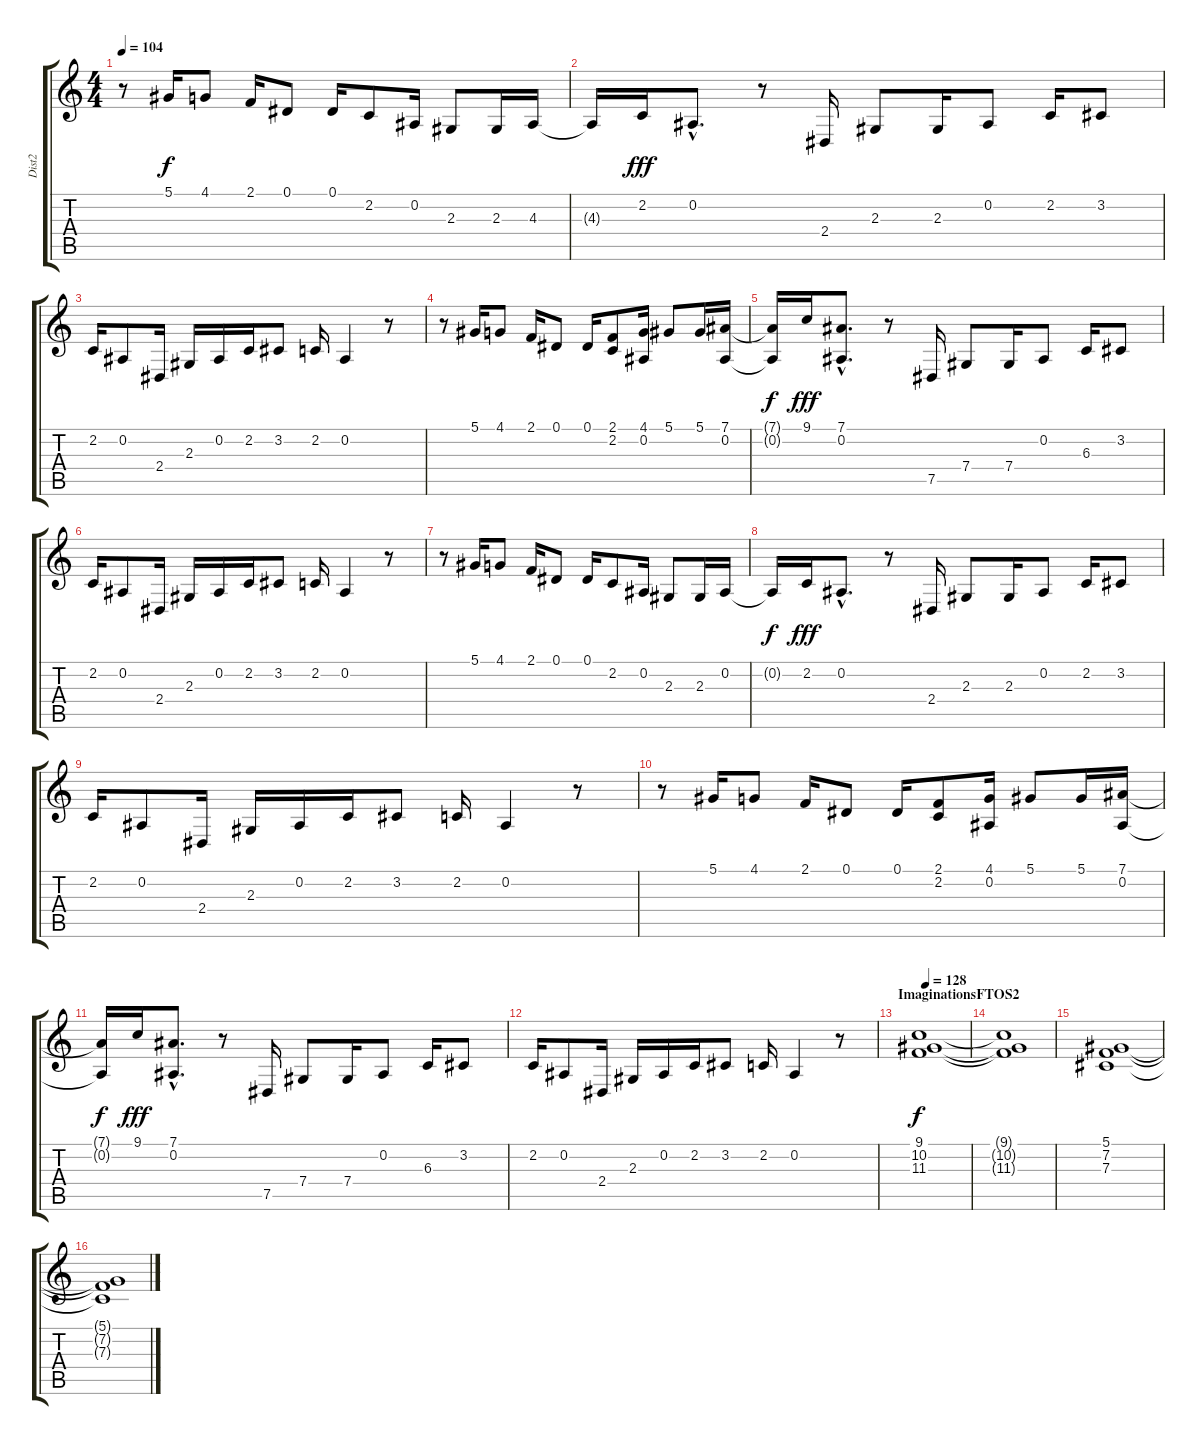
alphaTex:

\track ("Dist2" "Dist2") {instrument synthstrings1}
\staff {score tabs}
\tuning (Eb4 Bb3 Gb3 Db3 Ab2 Eb2) {hide}
\ts (4 4)
\tempo 104
\clef g2
\ks c
r.8{dy f volume 10 instrument pad4choir} 5.1.16 4.1.8 2.1.16 0.1.8 0.1.16 2.2.8 0.2.16 2.3.8 2.3.16 4.3.16 |
4.3{t}.16 2.2.16{dy fff} 0.2{hac}.8{d} r.8 2.4.16 2.3.8 2.3.16 0.2.8 2.2.16 3.2.8 |
2.2.16 0.2.8 2.4.16 2.3.16 0.2.16 2.2.16 3.2.8 2.2.16 0.2.4 r.8 |
r.8{volume 16} 5.1.16 4.1.8 2.1.16 0.1.8 0.1.16 (2.1 2.2).8 (4.1 0.2).16 5.1.8 5.1.16 (7.1 0.2).16 |
(7.1{t} 0.2{t}).16{dy f} 9.1.16{dy fff} (7.1{hac} 0.2{hac}).8{d} r.8{volume 13} 7.5.16 7.4.8 7.4.16 0.2.8 6.3.16 3.2.8 |
2.2.16 0.2.8 2.4.16 2.3.16 0.2.16 2.2.16 3.2.8 2.2.16 0.2.4 r.8 |
r.8 5.1.16 4.1.8 2.1.16 0.1.8 0.1.16 2.2.8 0.2.16 2.3.8 2.3.16 0.2.16 |
0.2{t}.16{dy f} 2.2.16{dy fff} 0.2{hac}.8{d} r.8 2.4.16 2.3.8 2.3.16 0.2.8 2.2.16 3.2.8 |
2.2.16 0.2.8 2.4.16 2.3.16 0.2.16 2.2.16 3.2.8 2.2.16 0.2.4 r.8 |
r.8 5.1.16 4.1.8 2.1.16 0.1.8 0.1.16 (2.1 2.2).8 (4.1 0.2).16 5.1.8 5.1.16 (7.1 0.2).16 |
(7.1{t} 0.2{t}).16{dy f} 9.1.16{dy fff} (7.1{hac} 0.2{hac}).8{d} r.8 7.5.16 7.4.8 7.4.16 0.2.8 6.3.16 3.2.8 |
2.2.16 0.2.8 2.4.16 2.3.16 0.2.16 2.2.16 3.2.8 2.2.16 0.2.4 r.8 |
\section ("" "ImaginationsFTOS2")
\tempo 128
(9.1 10.2 11.3).1{dy f volume 12 instrument pad4choir} |
(9.1{t} 10.2{t} 11.3{t}).1 |
(5.1 7.2 7.3).1 |
(5.1{t} 7.2{t} 7.3{t}).1
